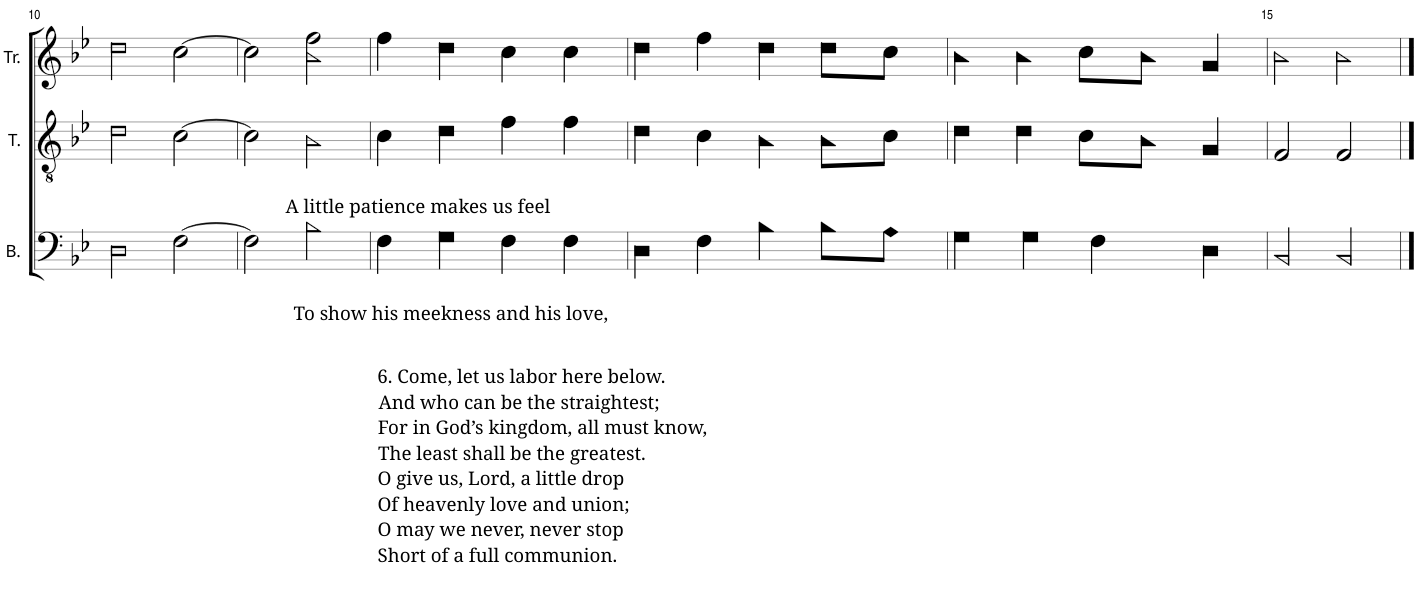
**kern	**kern	**kern
*part3	*part2	*part1
*staff3	*staff2	*staff1
*I"Bass	*I"Tenor	*I"Voice
*I'B.	*I'T.	*
!!LO:PB:g=z
*clefF4	*clefGv2	*clefG2
*k[b-e-]	*k[b-e-]	*k[b-e-]
*M4/4	*M4/4	*M4/4
*met(c)	*met(c)	*met(c)
=10	=10	=10
2D!\	2d!\	2dd!\
[2F!\	[2c!\	[2cc!\
=11	=11	=11
2F!\]	2c!\]	2cc!\]
!	!LO:TX:b:t=A little patience makes us feel	!
!LO:TX:b:t=To show his meekness and his love,	!	!
2B-!\	2B-!\	2b-!\ 2ff!\
=12	=12	=12
!LO:TX:b:t=6. Come, let us labor here below.	!	!
!LO:TX:b:t=And who can be the straightest;	!	!
!LO:TX:b:t=For in God’s kingdom, all must know,	!	!
!LO:TX:b:t=The least shall be the greatest.	!	!
!LO:TX:b:t=O give us, Lord, a little drop	!	!
!LO:TX:b:t=Of heavenly love and union;	!	!
!LO:TX:b:t=O may we never, never stop	!	!
!LO:TX:b:t=Short of a full communion.	!	!
4F!\	4c!\	4ff!\
4G!\	4d!\	4dd!\
4F!\	4f!\	4cc!\
4F!\	4f!\	4cc!\
=13	=13	=13
4D!\	4d!\	4dd!\
4F!\	4c!\	4ff!\
4B-!\	4B-!\	4dd!\
8B-!\L	8B-!\L	8dd!\L
8A!\J	8c!\J	8cc!\J
=14	=14	=14
4G!\	4d!\	4b-!\
4G!\	4d!\	4b-!\
4F!\	8c!\L	8cc!\L
.	8B-!\J	8b-!\J
4D!\	4G!/	4g!/
=15	=15	=15
2BB-!/	2F!/	2b-!\
2BB-!/	2F!/	2b-!\
==	==	==
*-	*-	*-
